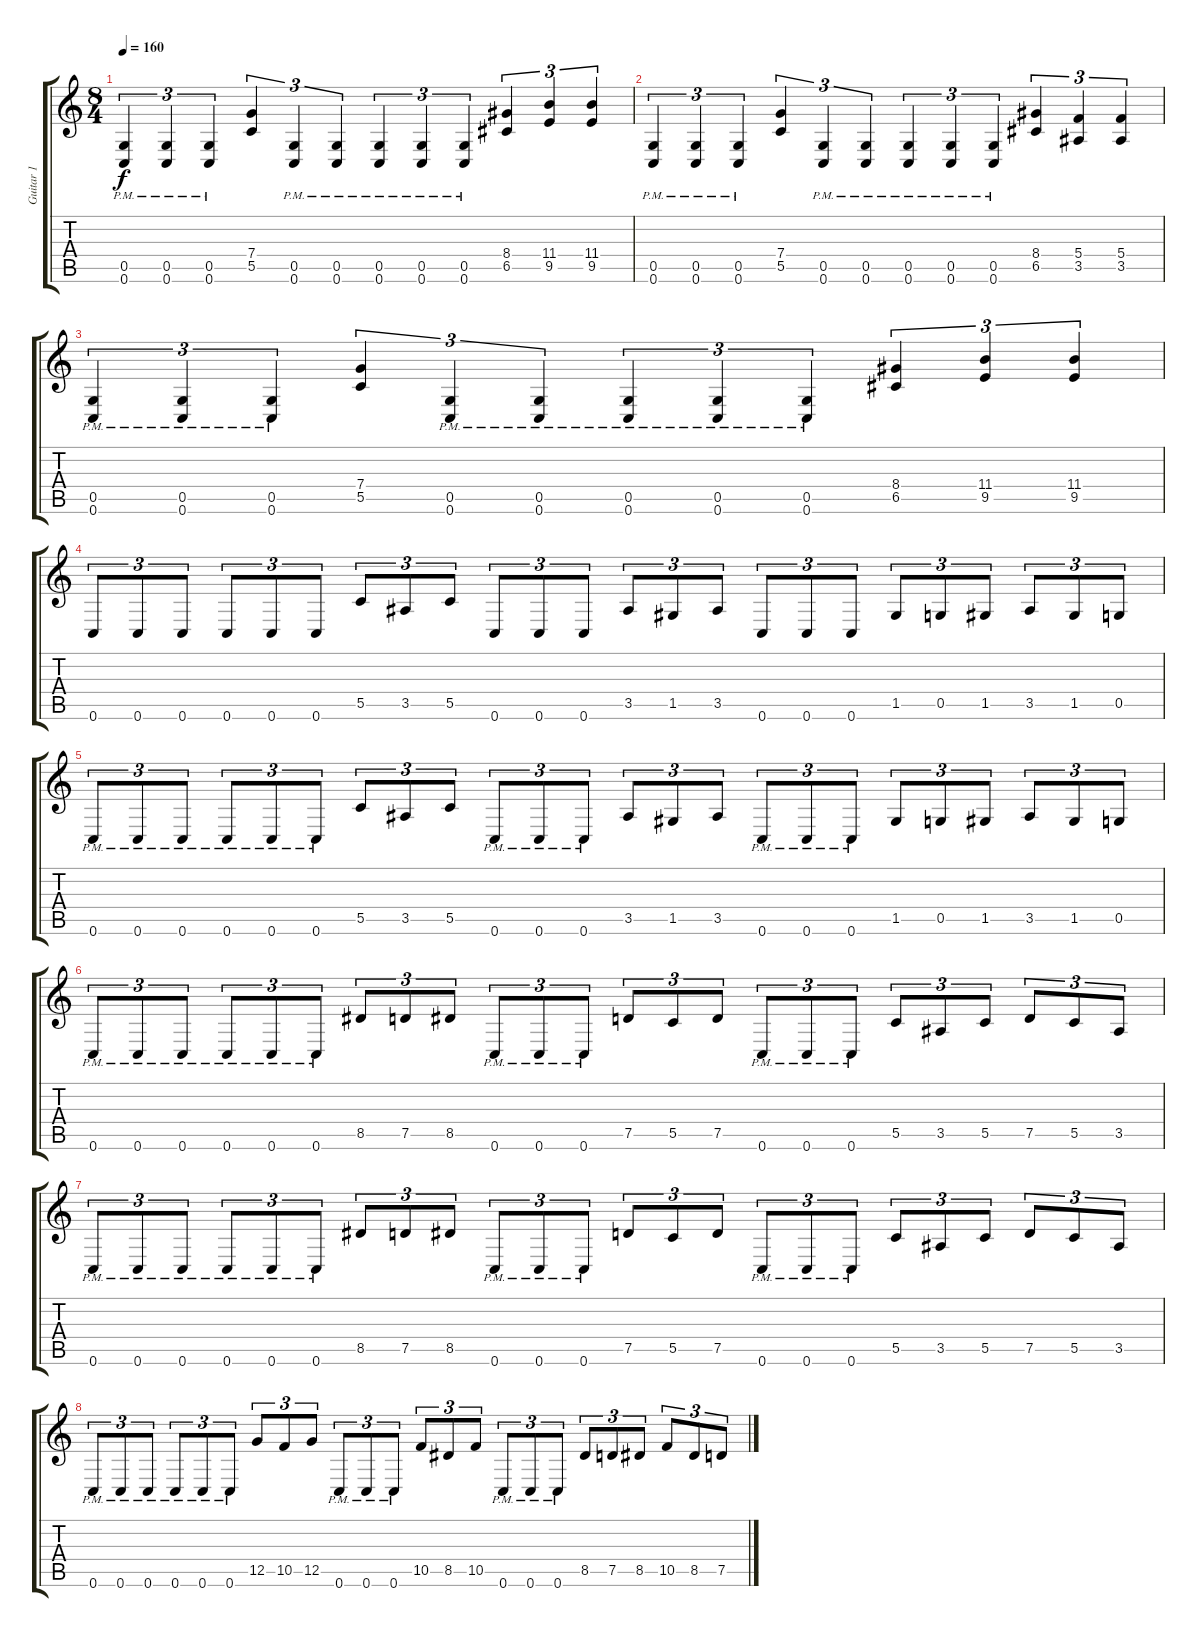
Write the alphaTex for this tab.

\track ("Guitar 1" "Guitar 1") {instrument distortionguitar}
\staff {score tabs}
\tuning (D4 A3 F3 C3 G2 C2) {hide}
\ts (8 4)
\tempo 160
\clef g2
\ks c
(0.5{pm} 0.6{pm}).4{tu (3 2) dy f} (0.5{pm} 0.6{pm}).4{tu (3 2)} (0.5{pm} 0.6{pm}).4{tu (3 2)} (7.4 5.5).4{tu (3 2)} (0.5{pm} 0.6{pm}).4{tu (3 2)} (0.5{pm} 0.6{pm}).4{tu (3 2)} (0.5{pm} 0.6{pm}).4{tu (3 2)} (0.5{pm} 0.6{pm}).4{tu (3 2)} (0.5{pm} 0.6{pm}).4{tu (3 2)} (8.4 6.5).4{tu (3 2)} (11.4 9.5).4{tu (3 2)} (11.4 9.5).4{tu (3 2)} |
(0.5{pm} 0.6{pm}).4{tu (3 2)} (0.5{pm} 0.6{pm}).4{tu (3 2)} (0.5{pm} 0.6{pm}).4{tu (3 2)} (7.4 5.5).4{tu (3 2)} (0.5{pm} 0.6{pm}).4{tu (3 2)} (0.5{pm} 0.6{pm}).4{tu (3 2)} (0.5{pm} 0.6{pm}).4{tu (3 2)} (0.5{pm} 0.6{pm}).4{tu (3 2)} (0.5{pm} 0.6{pm}).4{tu (3 2)} (8.4 6.5).4{tu (3 2)} (5.4 3.5).4{tu (3 2)} (5.4 3.5).4{tu (3 2)} |
(0.5{pm} 0.6{pm}).4{tu (3 2)} (0.5{pm} 0.6{pm}).4{tu (3 2)} (0.5{pm} 0.6{pm}).4{tu (3 2)} (7.4 5.5).4{tu (3 2)} (0.5{pm} 0.6{pm}).4{tu (3 2)} (0.5{pm} 0.6{pm}).4{tu (3 2)} (0.5{pm} 0.6{pm}).4{tu (3 2)} (0.5{pm} 0.6{pm}).4{tu (3 2)} (0.5{pm} 0.6{pm}).4{tu (3 2)} (8.4 6.5).4{tu (3 2)} (11.4 9.5).4{tu (3 2)} (11.4 9.5).4{tu (3 2)} |
0.6.8{tu (3 2)} 0.6.8{tu (3 2)} 0.6.8{tu (3 2)} 0.6.8{tu (3 2)} 0.6.8{tu (3 2)} 0.6.8{tu (3 2)} 5.5.8{tu (3 2)} 3.5.8{tu (3 2)} 5.5.8{tu (3 2)} 0.6.8{tu (3 2)} 0.6.8{tu (3 2)} 0.6.8{tu (3 2)} 3.5.8{tu (3 2)} 1.5.8{tu (3 2)} 3.5.8{tu (3 2)} 0.6.8{tu (3 2)} 0.6.8{tu (3 2)} 0.6.8{tu (3 2)} 1.5.8{tu (3 2)} 0.5.8{tu (3 2)} 1.5.8{tu (3 2)} 3.5.8{tu (3 2)} 1.5.8{tu (3 2)} 0.5.8{tu (3 2)} |
0.6{pm}.8{tu (3 2)} 0.6{pm}.8{tu (3 2)} 0.6{pm}.8{tu (3 2)} 0.6{pm}.8{tu (3 2)} 0.6{pm}.8{tu (3 2)} 0.6{pm}.8{tu (3 2)} 5.5.8{tu (3 2)} 3.5.8{tu (3 2)} 5.5.8{tu (3 2)} 0.6{pm}.8{tu (3 2)} 0.6{pm}.8{tu (3 2)} 0.6{pm}.8{tu (3 2)} 3.5.8{tu (3 2)} 1.5.8{tu (3 2)} 3.5.8{tu (3 2)} 0.6{pm}.8{tu (3 2)} 0.6{pm}.8{tu (3 2)} 0.6{pm}.8{tu (3 2)} 1.5.8{tu (3 2)} 0.5.8{tu (3 2)} 1.5.8{tu (3 2)} 3.5.8{tu (3 2)} 1.5.8{tu (3 2)} 0.5.8{tu (3 2)} |
0.6{pm}.8{tu (3 2)} 0.6{pm}.8{tu (3 2)} 0.6{pm}.8{tu (3 2)} 0.6{pm}.8{tu (3 2)} 0.6{pm}.8{tu (3 2)} 0.6{pm}.8{tu (3 2)} 8.5.8{tu (3 2)} 7.5.8{tu (3 2)} 8.5.8{tu (3 2)} 0.6{pm}.8{tu (3 2)} 0.6{pm}.8{tu (3 2)} 0.6{pm}.8{tu (3 2)} 7.5.8{tu (3 2)} 5.5.8{tu (3 2)} 7.5.8{tu (3 2)} 0.6{pm}.8{tu (3 2)} 0.6{pm}.8{tu (3 2)} 0.6{pm}.8{tu (3 2)} 5.5.8{tu (3 2)} 3.5.8{tu (3 2)} 5.5.8{tu (3 2)} 7.5.8{tu (3 2)} 5.5.8{tu (3 2)} 3.5.8{tu (3 2)} |
0.6{pm}.8{tu (3 2)} 0.6{pm}.8{tu (3 2)} 0.6{pm}.8{tu (3 2)} 0.6{pm}.8{tu (3 2)} 0.6{pm}.8{tu (3 2)} 0.6{pm}.8{tu (3 2)} 8.5.8{tu (3 2)} 7.5.8{tu (3 2)} 8.5.8{tu (3 2)} 0.6{pm}.8{tu (3 2)} 0.6{pm}.8{tu (3 2)} 0.6{pm}.8{tu (3 2)} 7.5.8{tu (3 2)} 5.5.8{tu (3 2)} 7.5.8{tu (3 2)} 0.6{pm}.8{tu (3 2)} 0.6{pm}.8{tu (3 2)} 0.6{pm}.8{tu (3 2)} 5.5.8{tu (3 2)} 3.5.8{tu (3 2)} 5.5.8{tu (3 2)} 7.5.8{tu (3 2)} 5.5.8{tu (3 2)} 3.5.8{tu (3 2)} |
0.6{pm}.8{tu (3 2)} 0.6{pm}.8{tu (3 2)} 0.6{pm}.8{tu (3 2)} 0.6{pm}.8{tu (3 2)} 0.6{pm}.8{tu (3 2)} 0.6{pm}.8{tu (3 2)} 12.5.8{tu (3 2)} 10.5.8{tu (3 2)} 12.5.8{tu (3 2)} 0.6{pm}.8{tu (3 2)} 0.6{pm}.8{tu (3 2)} 0.6{pm}.8{tu (3 2)} 10.5.8{tu (3 2)} 8.5.8{tu (3 2)} 10.5.8{tu (3 2)} 0.6{pm}.8{tu (3 2)} 0.6{pm}.8{tu (3 2)} 0.6{pm}.8{tu (3 2)} 8.5.8{tu (3 2)} 7.5.8{tu (3 2)} 8.5.8{tu (3 2)} 10.5.8{tu (3 2)} 8.5.8{tu (3 2)} 7.5.8{tu (3 2)}
